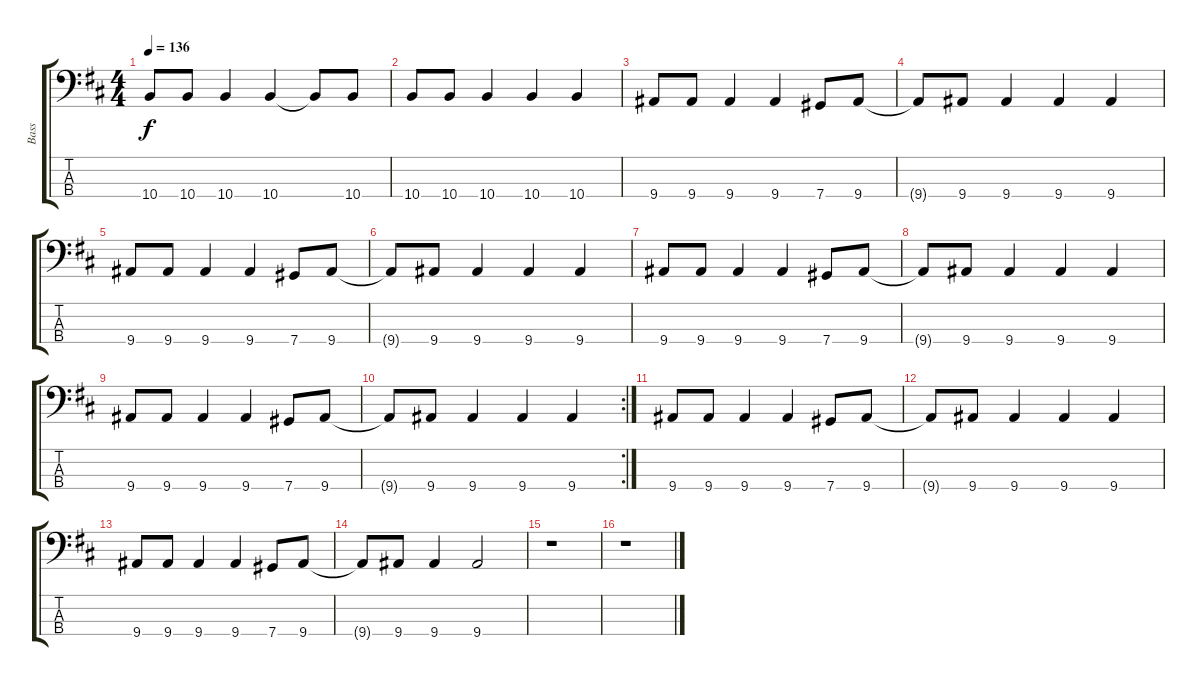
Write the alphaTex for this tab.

\track ("Bass" "Bass") {instrument electricbassfinger}
\staff {score tabs}
\tuning (Gb2 Db2 Ab1 Db1) {hide}
\ts (4 4)
\tempo 136
\clef f4
\ks d
10.4.8{dy f} 10.4.8 10.4.4 10.4.4 10.4{t}.8 10.4.8 |
10.4.8 10.4.8 10.4.4 10.4.4 10.4.4 |
9.4.8 9.4.8 9.4.4 9.4.4 7.4.8 9.4.8 |
9.4{t}.8 9.4.8 9.4.4 9.4.4 9.4.4 |
9.4.8 9.4.8 9.4.4 9.4.4 7.4.8 9.4.8 |
9.4{t}.8 9.4.8 9.4.4 9.4.4 9.4.4 |
9.4.8 9.4.8 9.4.4 9.4.4 7.4.8 9.4.8 |
9.4{t}.8 9.4.8 9.4.4 9.4.4 9.4.4 |
9.4.8 9.4.8 9.4.4 9.4.4 7.4.8 9.4.8 |
\rc 2
9.4{t}.8 9.4.8 9.4.4 9.4.4 9.4.4 |
9.4.8 9.4.8 9.4.4 9.4.4 7.4.8 9.4.8 |
9.4{t}.8 9.4.8 9.4.4 9.4.4 9.4.4 |
9.4.8 9.4.8 9.4.4 9.4.4 7.4.8 9.4.8 |
9.4{t}.8 9.4.8 9.4.4 9.4.2 |
r.1 |
r.1
